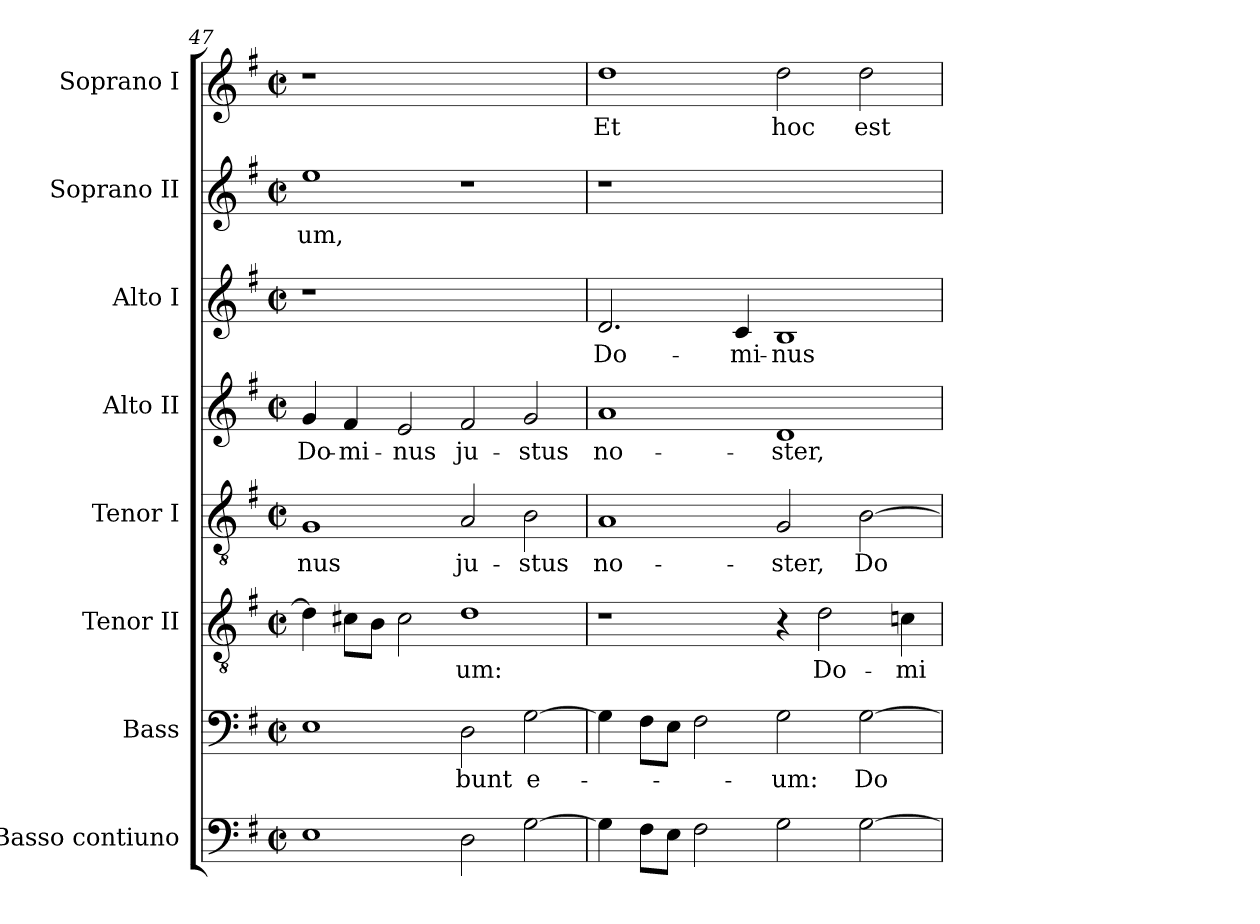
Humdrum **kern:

**kern	**kern	**text	**kern	**text	**kern	**text	**kern	**text	**kern	**text	**kern	**text	**kern	**text
*part8	*part7	*part7	*part6	*part6	*part5	*part5	*part4	*part4	*part3	*part3	*part2	*part2	*part1	*part1
*staff8	*staff7	*staff7	*staff6	*staff6	*staff5	*staff5	*staff4	*staff4	*staff3	*staff3	*staff2	*staff2	*staff1	*staff1
*I"Basso contiuno	*I"Bass	*	*I"Tenor II	*	*I"Tenor I	*	*I"Alto II	*	*I"Alto I	*	*I"Soprano II	*	*I"Soprano I	*
*	*I'B	*	*	*	*I'T	*	*	*	*I'A	*	*	*	*	*
*clefF4	*clefF4	*	*clefGv2	*	*clefGv2	*	*clefG2	*	*clefG2	*	*clefG2	*	*clefG2	*
*k[f#]	*k[f#]	*	*k[f#]	*	*k[f#]	*	*k[f#]	*	*k[f#]	*	*k[f#]	*	*k[f#]	*
*G:	*G:	*	*G:	*	*G:	*	*G:	*	*G:	*	*G:	*	*G:	*
*M2/2	*M2/2	*	*M2/2	*	*M2/2	*	*M2/2	*	*M2/2	*	*M2/2	*	*M2/2	*
*met(c|)	*met(c|)	*	*met(c|)	*	*met(c|)	*	*met(c|)	*	*met(c|)	*	*met(c|)	*	*met(c|)	*
=47	=47	=47	=47	=47	=47	=47	=47	=47	=47	=47	=47	=47	=47	=47
!	!	!	!	!	!	!LO:LY:b:color=#000000	!	!	!	!	!	!	!	!
!	!	!	!	!	!	!	!	!LO:LY:b:color=#000000	!LO:N:vis=1	!	!	!	!	!
!	!	!	!	!	!	!	!	!	!	!	!	!LO:LY:b:color=#000000	!LO:N:vis=1	!
1Ei	1Ei	.	4di\]	.	1Gi	-nus	4gi/	Do-	1r	.	1eei	-um,	1r	.
!	!	!	!	!	!	!	!	!LO:LY:b:color=#000000	!	!	!	!	!	!
.	.	.	8c#Xi\L	.	.	.	4f#i/	-mi-	.	.	.	.	.	.
.	.	.	8Bi\J	.	.	.	.	.	.	.	.	.	.	.
!	!	!	!	!	!	!	!	!LO:LY:b:color=#000000	!	!	!	!	!	!
.	.	.	2c#i\	.	.	.	2ei/	-nus	.	.	.	.	.	.
!	!	!LO:LY:b:color=#000000	!	!	!	!	!	!	!	!	!	!	!	!
!	!	!	!	!LO:LY:b:color=#000000	!	!	!	!	!	!	!	!	!	!
!	!	!	!	!	!	!LO:LY:b:color=#000000	!	!	!	!	!	!	!	!
!	!	!	!	!	!	!	!	!LO:LY:b:color=#000000	!	!	!	!	!	!
2Di\	2Di\	-bunt	1di	-um:	2Ai/	ju-	2f#i/	ju-	1ryy	.	1r	.	1ryy	.
!	!	!LO:LY:b:color=#000000	!	!	!	!	!	!	!	!	!	!	!	!
!	!	!	!	!	!	!LO:LY:b:color=#000000	!	!	!	!	!	!	!	!
!	!	!	!	!	!	!	!	!LO:LY:b:color=#000000	!	!	!	!	!	!
[>2Gi\	[>2Gi\	e-	.	.	2Bi\	-stus	2gi/	-stus	.	.	.	.	.	.
=48	=48	=48	=48	=48	=48	=48	=48	=48	=48	=48	=48	=48	=48	=48
!	!	!	!	!	!	!LO:LY:b:color=#000000	!	!	!	!	!	!	!	!
!	!	!	!	!	!	!	!	!LO:LY:b:color=#000000	!	!	!	!	!	!
!	!	!	!	!	!	!	!	!	!	!LO:LY:b:color=#000000	!LO:N:vis=1	!	!	!
!	!	!	!	!	!	!	!	!	!	!	!	!	!	!LO:LY:b:color=#000000
4Gi\]	4Gi\]	.	1r	.	1Ai	no-	1ai	no-	2.di/	Do-	1r	.	1ddi	Et
8F#i\L	8F#i\L	.	.	.	.	.	.	.	.	.	.	.	.	.
8Ei\J	8Ei\J	.	.	.	.	.	.	.	.	.	.	.	.	.
2F#i\	2F#i\	.	.	.	.	.	.	.	.	.	.	.	.	.
!	!	!	!	!	!	!	!	!	!	!LO:LY:b:color=#000000	!	!	!	!
.	.	.	.	.	.	.	.	.	4ci/	-mi-	.	.	.	.
!	!	!LO:LY:b:color=#000000	!	!	!	!	!	!	!	!	!	!	!	!
!	!	!	!	!	!	!LO:LY:b:color=#000000	!	!	!	!	!	!	!	!
!	!	!	!	!	!	!	!	!LO:LY:b:color=#000000	!	!	!	!	!	!
!	!	!	!	!	!	!	!	!	!	!LO:LY:b:color=#000000	!	!	!	!
!	!	!	!	!	!	!	!	!	!	!	!	!	!	!LO:LY:b:color=#000000
2Gi\	2Gi\	-um:	4r	.	2Gi/	-ster,	1di	-ster,	1Bi	-nus	1ryy	.	2ddi\	hoc
!	!	!	!	!LO:LY:b:color=#000000	!	!	!	!	!	!	!	!	!	!
.	.	.	2di\	Do-	.	.	.	.	.	.	.	.	.	.
!	!	!LO:LY:b:color=#000000	!	!	!	!	!	!	!	!	!	!	!	!
!	!	!	!	!	!	!LO:LY:b:color=#000000	!	!	!	!	!	!	!	!
!	!	!	!	!	!	!	!	!	!	!	!	!	!	!LO:LY:b:color=#000000
[>2Gi\	[>2Gi\	Do-	.	.	[>2Bi\	Do-	.	.	.	.	.	.	2ddi\	est
!	!	!	!	!LO:LY:b:color=#000000	!	!	!	!	!	!	!	!	!	!
.	.	.	4cni\	-mi-	.	.	.	.	.	.	.	.	.	.
=	=	=	=	=	=	=	=	=	=	=	=	=	=	=
*-	*-	*-	*-	*-	*-	*-	*-	*-	*-	*-	*-	*-	*-	*-
